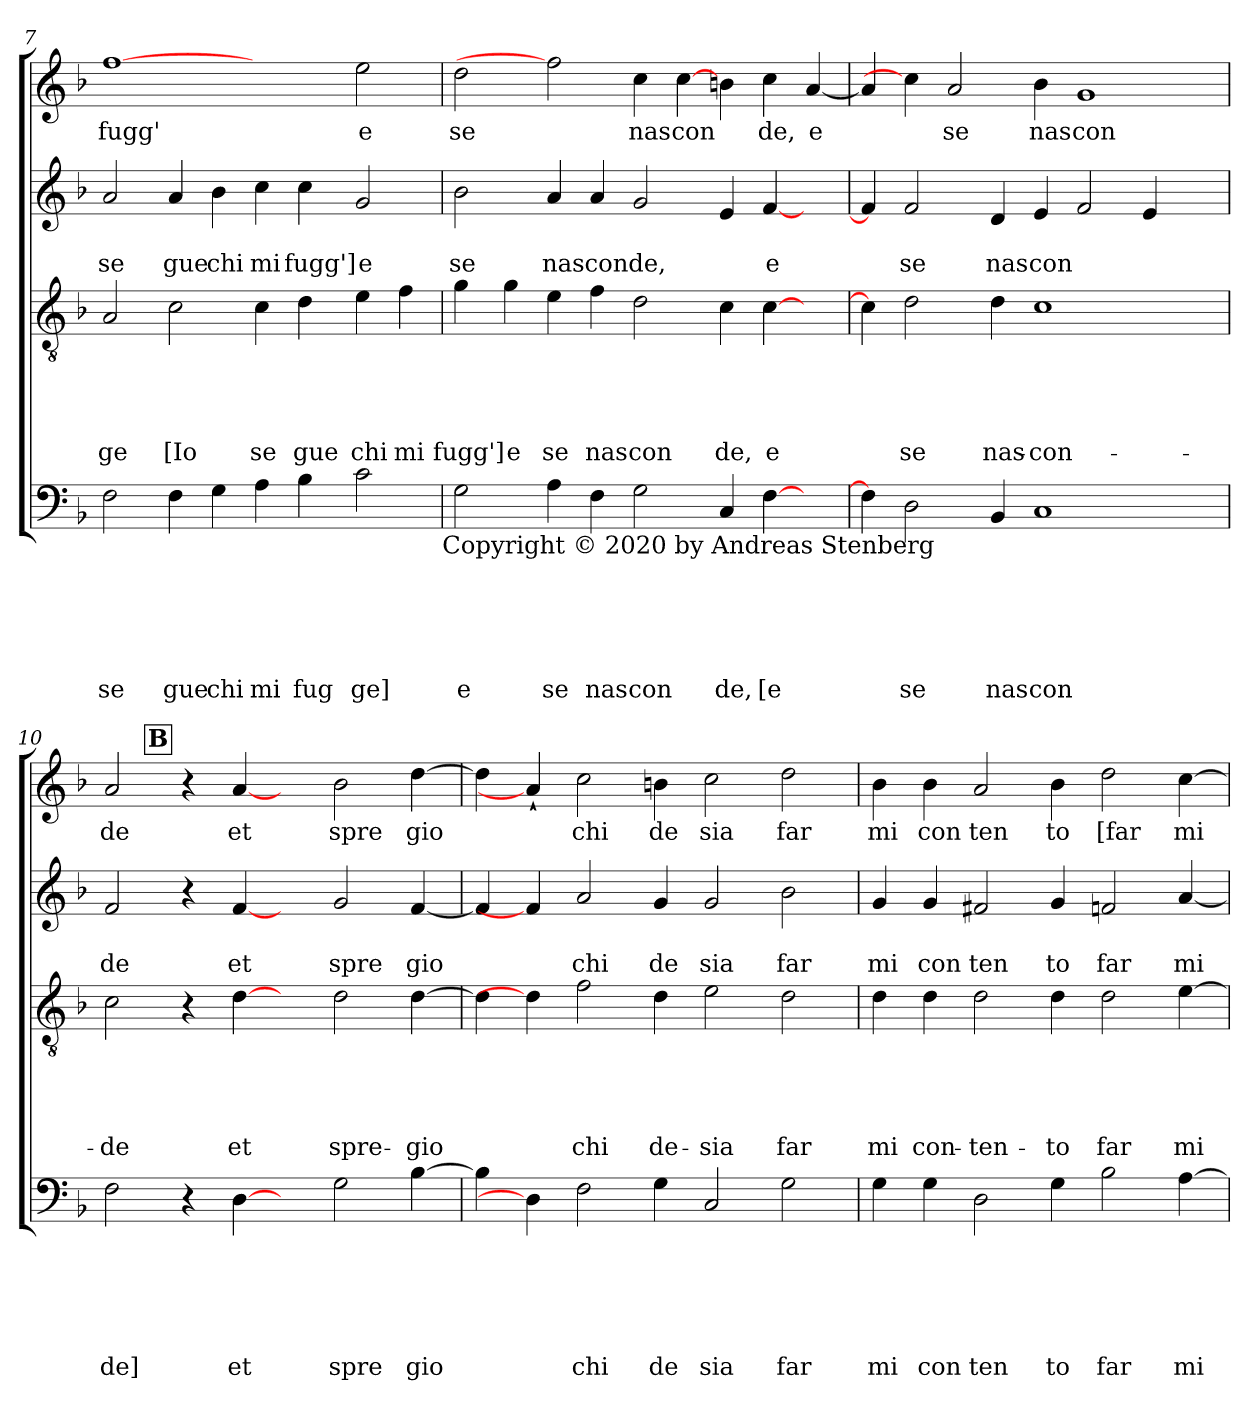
**kern	**text	**text	**text	**text	**text	**text	**kern	**text	**text	**text	**text	**text	**kern	**text	**text	**kern	**text
*part4	*part4	*part4	*part4	*part4	*part4	*part4	*part3	*part3	*part3	*part3	*part3	*part3	*part2	*part2	*part2	*part1	*part1
*staff4	*staff4	*staff4	*staff4	*staff4	*staff4	*staff4	*staff3	*staff3	*staff3	*staff3	*staff3	*staff3	*staff2	*staff2	*staff2	*staff1	*staff1
*clefF4	*	*	*	*	*	*	*clefGv2	*	*	*	*	*	*clefG2	*	*	*clefG2	*
*k[b-]	*	*	*	*	*	*	*k[b-]	*	*	*	*	*	*k[b-]	*	*	*k[b-]	*
*F:	*	*	*	*	*	*	*F:	*	*	*	*	*	*F:	*	*	*F:	*
=7	=7	=7	=7	=7	=7	=7	=7	=7	=7	=7	=7	=7	=7	=7	=7	=7	=7
!	!	!	!	!	!	!LO:LY:b	!	!	!	!	!	!LO:LY:b	!	!	!LO:LY:b	!	!LO:LY:b
2F\	.	.	.	.	.	se	2A/	.	.	.	.	ge	2a/	.	se	[1ff	fugg'
!	!	!	!	!	!	!LO:LY:b	!	!	!	!	!	!LO:LY:b	!	!	!LO:LY:b	!	!
4F\	.	.	.	.	.	gue	2c\	.	.	.	.	[Io	4a/	.	gue	.	.
!	!	!	!	!	!	!LO:LY:b	!	!	!	!	!	!	!	!	!LO:LY:b	!	!
4G\	.	.	.	.	.	chi	.	.	.	.	.	.	4b-\	.	chi	.	.
!	!	!	!	!	!	!LO:LY:b	!	!	!	!	!	!LO:LY:b	!	!	!LO:LY:b	!	!
4A\	.	.	.	.	.	mi	4c\	.	.	.	.	se	4cc\	.	mi	2ryy	.
!	!	!	!	!	!	!LO:LY:b	!	!	!	!	!	!LO:LY:b	!	!	!LO:LY:b	!	!
4B-\	.	.	.	.	.	fug	4d\	.	.	.	.	gue	4cc\	.	fugg']	.	.
!	!	!	!	!	!	!LO:LY:b	!	!	!	!	!	!LO:LY:b	!	!	!LO:LY:b	!	!LO:LY:b
2c\	.	.	.	.	.	ge]	4e\	.	.	.	.	chi	2g/	.	e	2ee\	e
!	!	!	!	!	!	!	!	!	!	!	!	!LO:LY:b	!	!	!	!	!
.	.	.	.	.	.	.	4f\	.	.	.	.	mi	.	.	.	.	.
!LO:TX:b:t=Copyright © 2020 by Andreas Stenberg	!	!	!	!	!	!	!	!	!	!	!	!	!	!	!	!	!
=8	=8	=8	=8	=8	=8	=8	=8	=8	=8	=8	=8	=8	=8	=8	=8	=8	=8
!	!	!	!	!	!	!LO:LY:b	!	!	!	!	!	!LO:LY:b	!	!	!LO:LY:b	!	!LO:LY:b
2G\	.	.	.	.	.	e	4g\	.	.	.	.	fugg']	2b-\	.	se	2dd\	se
!	!	!	!	!	!	!	!	!	!	!	!	!LO:LY:b	!	!	!	!	!
.	.	.	.	.	.	.	4g\	.	.	.	.	e	.	.	.	.	.
!	!	!	!	!	!	!LO:LY:b	!	!	!	!	!	!LO:LY:b	!	!	!LO:LY:b	!	!
4A\	.	.	.	.	.	se	4e\	.	.	.	.	se	4a/	.	nas	2ff]	.
!	!	!	!	!	!	!LO:LY:b	!	!	!	!	!	!LO:LY:b	!	!	!LO:LY:b	!	!
4F\	.	.	.	.	.	nas	4f\	.	.	.	.	nas	4a/	.	con	.	.
!	!	!	!	!	!	!LO:LY:b	!	!	!	!	!	!LO:LY:b	!	!	!LO:LY:b	!	!LO:LY:b
2G\	.	.	.	.	.	con	2d\	.	.	.	.	con	2g/	.	de,	4cc\	nas
!	!	!	!	!	!	!	!	!	!	!	!	!	!	!	!	!	!LO:LY:b
.	.	.	.	.	.	.	.	.	.	.	.	.	.	.	.	[4cc\	con
!	!	!	!	!	!	!LO:LY:b	!	!	!	!	!	!LO:LY:b	!	!	!	!	!
4C/	.	.	.	.	.	de,	4c\	.	.	.	.	de,	4e/	.	.	4b\	.
!	!	!	!	!	!	!LO:LY:b	!	!	!	!	!	!LO:LY:b	!	!	!LO:LY:b	!	!LO:LY:b
[>4F\	.	.	.	.	.	[e	[>4c\	.	.	.	.	e	[>4f/	.	e	4cc\	de,
!	!	!	!	!	!	!	!	!	!	!	!	!	!	!	!	!	!LO:LY:b
4ryy	.	.	.	.	.	.	4ryy	.	.	.	.	.	4ryy	.	.	[>4a/	e
!!LO:PB:g=z
=9	=9	=9	=9	=9	=9	=9	=9	=9	=9	=9	=9	=9	=9	=9	=9	=9	=9
4F\]	.	.	.	.	.	.	4c\]	.	.	.	.	.	4f/]	.	.	4a/]	.
!	!	!	!	!	!	!LO:LY:b	!	!	!	!	!	!LO:LY:b	!	!	!LO:LY:b	!	!
2D\	.	.	.	.	.	se	2d\	.	.	.	.	se	2f/	.	se	4cc\]	.
!	!	!	!	!	!	!	!	!	!	!	!	!	!	!	!	!	!LO:LY:b
.	.	.	.	.	.	.	.	.	.	.	.	.	.	.	.	2a/	se
!	!	!	!	!	!	!LO:LY:b	!	!	!	!	!	!LO:LY:b	!	!	!LO:LY:b	!	!
4BB-/	.	.	.	.	.	nas	4d\	.	.	.	.	nas-	4d/	.	nas	.	.
!	!	!	!	!	!	!LO:LY:b	!	!	!	!	!	!LO:LY:b	!	!	!LO:LY:b	!	!LO:LY:b
1C	.	.	.	.	.	con	1c	.	.	.	.	-con-	4e/	.	con	4b-\	nas
!	!	!	!	!	!	!	!	!	!	!	!	!	!	!	!	!	!LO:LY:b
.	.	.	.	.	.	.	.	.	.	.	.	.	2f/	.	.	1g	con
.	.	.	.	.	.	.	.	.	.	.	.	.	4e/	.	.	.	.
4ryy	.	.	.	.	.	.	4ryy	.	.	.	.	.	4ryy	.	.	.	.
!!LO:REH:place=s1:a:fs=14:t=B:qo=1.375
=10	=10	=10	=10	=10	=10	=10	=10	=10	=10	=10	=10	=10	=10	=10	=10	=10	=10
!	!	!	!	!	!	!LO:LY:b	!	!	!	!	!	!LO:LY:b	!	!	!LO:LY:b	!	!LO:LY:b
2F\	.	.	.	.	.	de]	2c\	.	.	.	.	-de	2f/	.	de	2a/	de
4r	.	.	.	.	.	.	4r	.	.	.	.	.	4r	.	.	4r	.
!	!	!	!	!	!	!LO:LY:b	!	!	!	!	!	!LO:LY:b	!	!	!LO:LY:b	!	!LO:LY:b
[4D\	.	.	.	.	.	et	[4d\	.	.	.	.	et	[4f/	.	et	[4a/	et
4ryy	.	.	.	.	.	.	4ryy	.	.	.	.	.	4ryy	.	.	4ryy	.
!	!	!	!	!	!	!LO:LY:b	!	!	!	!	!	!LO:LY:b	!	!	!LO:LY:b	!	!LO:LY:b
2G\	.	.	.	.	.	spre	2d\	.	.	.	.	spre-	2g/	.	spre	2b-\	spre
!	!	!	!	!	!	!LO:LY:b	!	!	!	!	!	!LO:LY:b	!	!	!LO:LY:b	!	!LO:LY:b
[>4B-\	.	.	.	.	.	gio	[>4d\	.	.	.	.	-gio	[<4f/	.	gio	[>4dd\	gio
=11	=11	=11	=11	=11	=11	=11	=11	=11	=11	=11	=11	=11	=11	=11	=11	=11	=11
4B-\]	.	.	.	.	.	.	4d\]	.	.	.	.	.	4f/]	.	.	4dd\]	.
4D\]	.	.	.	.	.	.	4d\]	.	.	.	.	.	4f/]	.	.	4a`</]	.
!	!	!	!	!	!	!LO:LY:b	!	!	!	!	!	!LO:LY:b	!	!	!LO:LY:b	!	!LO:LY:b
2F\	.	.	.	.	.	chi	2f\	.	.	.	.	chi	2a/	.	chi	2cc\	chi
!	!	!	!	!	!	!LO:LY:b	!	!	!	!	!	!LO:LY:b	!	!	!LO:LY:b	!	!LO:LY:b
4G\	.	.	.	.	.	de	4d\	.	.	.	.	de-	4g/	.	de	4b\	de
!	!	!	!	!	!	!LO:LY:b	!	!	!	!	!	!LO:LY:b	!	!	!LO:LY:b	!	!LO:LY:b
2C/	.	.	.	.	.	sia	2e\	.	.	.	.	-sia	2g/	.	sia	2cc\	sia
!	!	!	!	!	!	!LO:LY:b	!	!	!	!	!	!LO:LY:b	!	!	!LO:LY:b	!	!LO:LY:b
2G\	.	.	.	.	.	far	2d\	.	.	.	.	far	2b-\	.	far	2dd\	far
=12	=12	=12	=12	=12	=12	=12	=12	=12	=12	=12	=12	=12	=12	=12	=12	=12	=12
!	!	!	!	!	!	!LO:LY:b	!	!	!	!	!	!LO:LY:b	!	!	!LO:LY:b	!	!LO:LY:b
4G\	.	.	.	.	.	mi	4d\	.	.	.	.	mi	4g/	.	mi	4b-\	mi
!	!	!	!	!	!	!LO:LY:b	!	!	!	!	!	!LO:LY:b	!	!	!LO:LY:b	!	!LO:LY:b
4G\	.	.	.	.	.	con	4d\	.	.	.	.	con-	4g/	.	con	4b-\	con
!	!	!	!	!	!	!LO:LY:b	!	!	!	!	!	!LO:LY:b	!	!	!LO:LY:b	!	!LO:LY:b
2D\	.	.	.	.	.	ten	2d\	.	.	.	.	-ten-	2f#X/	.	ten	2a/	ten
!	!	!	!	!	!	!LO:LY:b	!	!	!	!	!	!LO:LY:b	!	!	!LO:LY:b	!	!LO:LY:b
4G\	.	.	.	.	.	to	4d\	.	.	.	.	-to	4g/	.	to	4b-\	to
!	!	!	!	!	!	!LO:LY:b	!	!	!	!	!	!LO:LY:b	!	!	!LO:LY:b	!	!LO:LY:b
2B-\	.	.	.	.	.	far	2d\	.	.	.	.	far	2fn/	.	far	2dd\	[far
!	!	!	!	!	!	!LO:LY:b	!	!	!	!	!	!LO:LY:b	!	!	!LO:LY:b	!	!LO:LY:b
[<4A\	.	.	.	.	.	mi	[<4e\	.	.	.	.	mi	[<4a/	.	mi	[<4cc\	mi
=	=	=	=	=	=	=	=	=	=	=	=	=	=	=	=	=	=
*-	*-	*-	*-	*-	*-	*-	*-	*-	*-	*-	*-	*-	*-	*-	*-	*-	*-
